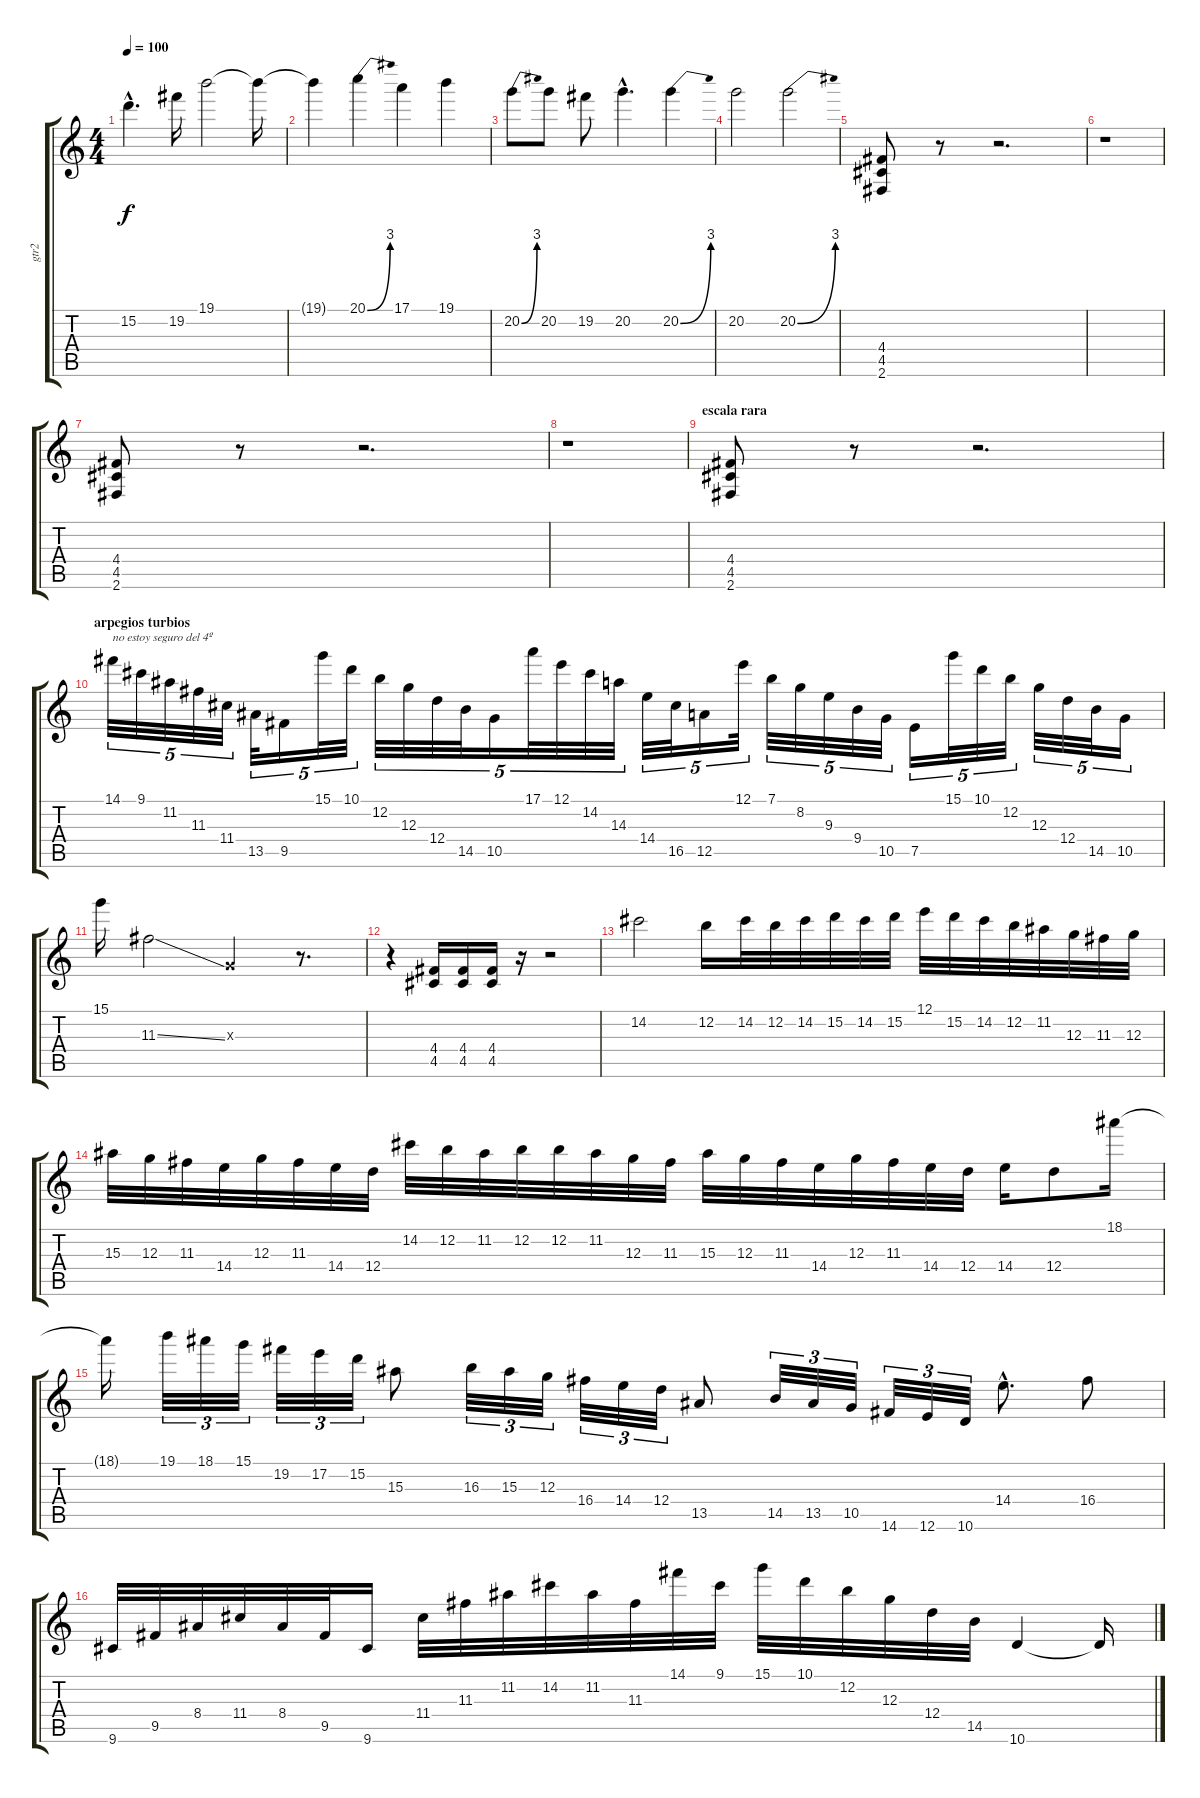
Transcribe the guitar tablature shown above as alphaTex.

\track ("gtr2" "gtr2") {instrument distortionguitar}
\staff {score tabs}
\tuning (E4 B3 G3 D3 A2 E2) {hide}
\ts (4 4)
\tempo 100
\clef g2
\ks c
15.2{hac}.4{d dy f} 19.2.16 19.1.2 19.1{t}.16 |
19.1{t}.4 20.1{be (bend 0 0 60 12)}.4 17.1.4 19.1.4 |
20.2{be (bend 0 0 60 12)}.8 20.2.8 19.2.8 20.2{hac}.4{d} 20.2{be (bend 0 0 60 12)}.4 |
20.2.2 20.2{be (bend 0 0 60 12)}.2 |
(4.4 4.5 2.6).8 r.8 r.2{d} |
r.1 |
(4.4 4.5 2.6).8 r.8 r.2{d} |
r.1 |
\section ("" "escala rara")
(4.4 4.5 2.6).8 r.8 r.2{d} |
\section ("" "arpegios turbios")
14.1.32{tu (5 4) txt "no estoy seguro del 4º"} 9.1.32{tu (5 4)} 11.2.32{tu (5 4)} 11.3.32{tu (5 4)} 11.4.32{tu (5 4)} 13.5.32{tu (5 4)} 9.5.16{tu (5 4)} 15.1.32{tu (5 4)} 10.1.32{tu (5 4)} 12.2.32{tu (5 4)} 12.3.32{tu (5 4)} 12.4.32{tu (5 4)} 14.5.32{tu (5 4)} 10.5.16{tu (5 4)} 17.1.32{tu (5 4)} 12.1.32{tu (5 4)} 14.2.32{tu (5 4)} 14.3.32{tu (5 4)} 14.4.32{tu (5 4)} 16.5.32{tu (5 4)} 12.5.16{tu (5 4)} 12.1.32{tu (5 4)} 7.1.32{tu (5 4)} 8.2.32{tu (5 4)} 9.3.32{tu (5 4)} 9.4.32{tu (5 4)} 10.5.32{tu (5 4)} 7.5.16{tu (5 4)} 15.1.32{tu (5 4)} 10.1.32{tu (5 4)} 12.2.32{tu (5 4)} 12.3.32{tu (5 4)} 12.4.32{tu (5 4)} 14.5.32{tu (5 4)} 10.5.16{tu (5 4)} |
15.1.16 11.3{ss}.2 0.3{x}.4 r.8{d} |
r.4 (4.4 4.5).16 (4.4 4.5).16 (4.4 4.5).16 r.16 r.2 |
14.2.2 12.2.16 14.2.32 12.2.32 14.2.32 15.2.32 14.2.32 15.2.32 12.1.32 15.2.32 14.2.32 12.2.32 11.2.32 12.3.32 11.3.32 12.3.32 |
15.3.32 12.3.32 11.3.32 14.4.32 12.3.32 11.3.32 14.4.32 12.4.32 14.2.32 12.2.32 11.2.32 12.2.32 12.2.32 11.2.32 12.3.32 11.3.32 15.3.32 12.3.32 11.3.32 14.4.32 12.3.32 11.3.32 14.4.32 12.4.32 14.4.16 12.4.8 18.1.16 |
18.1{t}.16 19.1.32{tu (3 2)} 18.1.32{tu (3 2)} 15.1.32{tu (3 2)} 19.2.32{tu (3 2)} 17.2.32{tu (3 2)} 15.2.32{tu (3 2)} 15.3.8 16.3.32{tu (3 2)} 15.3.32{tu (3 2)} 12.3.32{tu (3 2)} 16.4.32{tu (3 2)} 14.4.32{tu (3 2)} 12.4.32{tu (3 2)} 13.5.8 14.5.32{tu (3 2)} 13.5.32{tu (3 2)} 10.5.32{tu (3 2)} 14.6.32{tu (3 2)} 12.6.32{tu (3 2)} 10.6.32{tu (3 2)} 14.4{hac}.8{d} 16.4.8 |
9.6.32 9.5.32 8.4.32 11.4.32 8.4.32 9.5.32 9.6.16 11.4.32 11.3.32 11.2.32 14.2.32 11.2.32 11.3.32 14.1.32 9.1.32 15.1.32 10.1.32 12.2.32 12.3.32 12.4.32 14.5.32 10.6.4 10.6{t}.16
